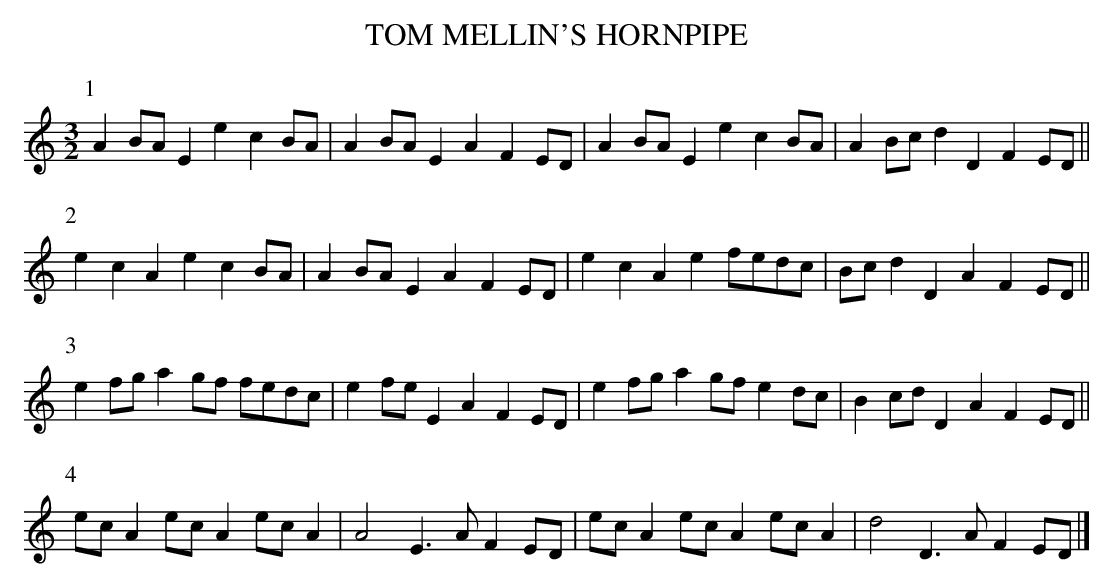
X:1
T:TOM MELLIN'S HORNPIPE
M:3/2
L:1/8
K:C
P:1
A2 BA E2 e2 c2 BA | A2 BA E2 A2 F2 ED | A2 BA E2 e2 c2 BA | A2 Bc d2 D2 F2 ED ||
P:2
e2 c2 A2 e2 c2 BA | A2 BA E2 A2 F2 ED | e2 c2 A2 e2 fedc | Bc d2 D2 A2 F2 ED ||
P:3
e2 fg a2 gf fedc | e2 fe E2 A2 F2 ED | e2 fg a2 gf e2 dc | B2 cd D2 A2 F2 ED ||
P:4
ec A2 ec A2 ec A2 | A4 E3 A F2 ED | ec A2 ec A2 ec A2 | d4 D3 A F2 ED |]
